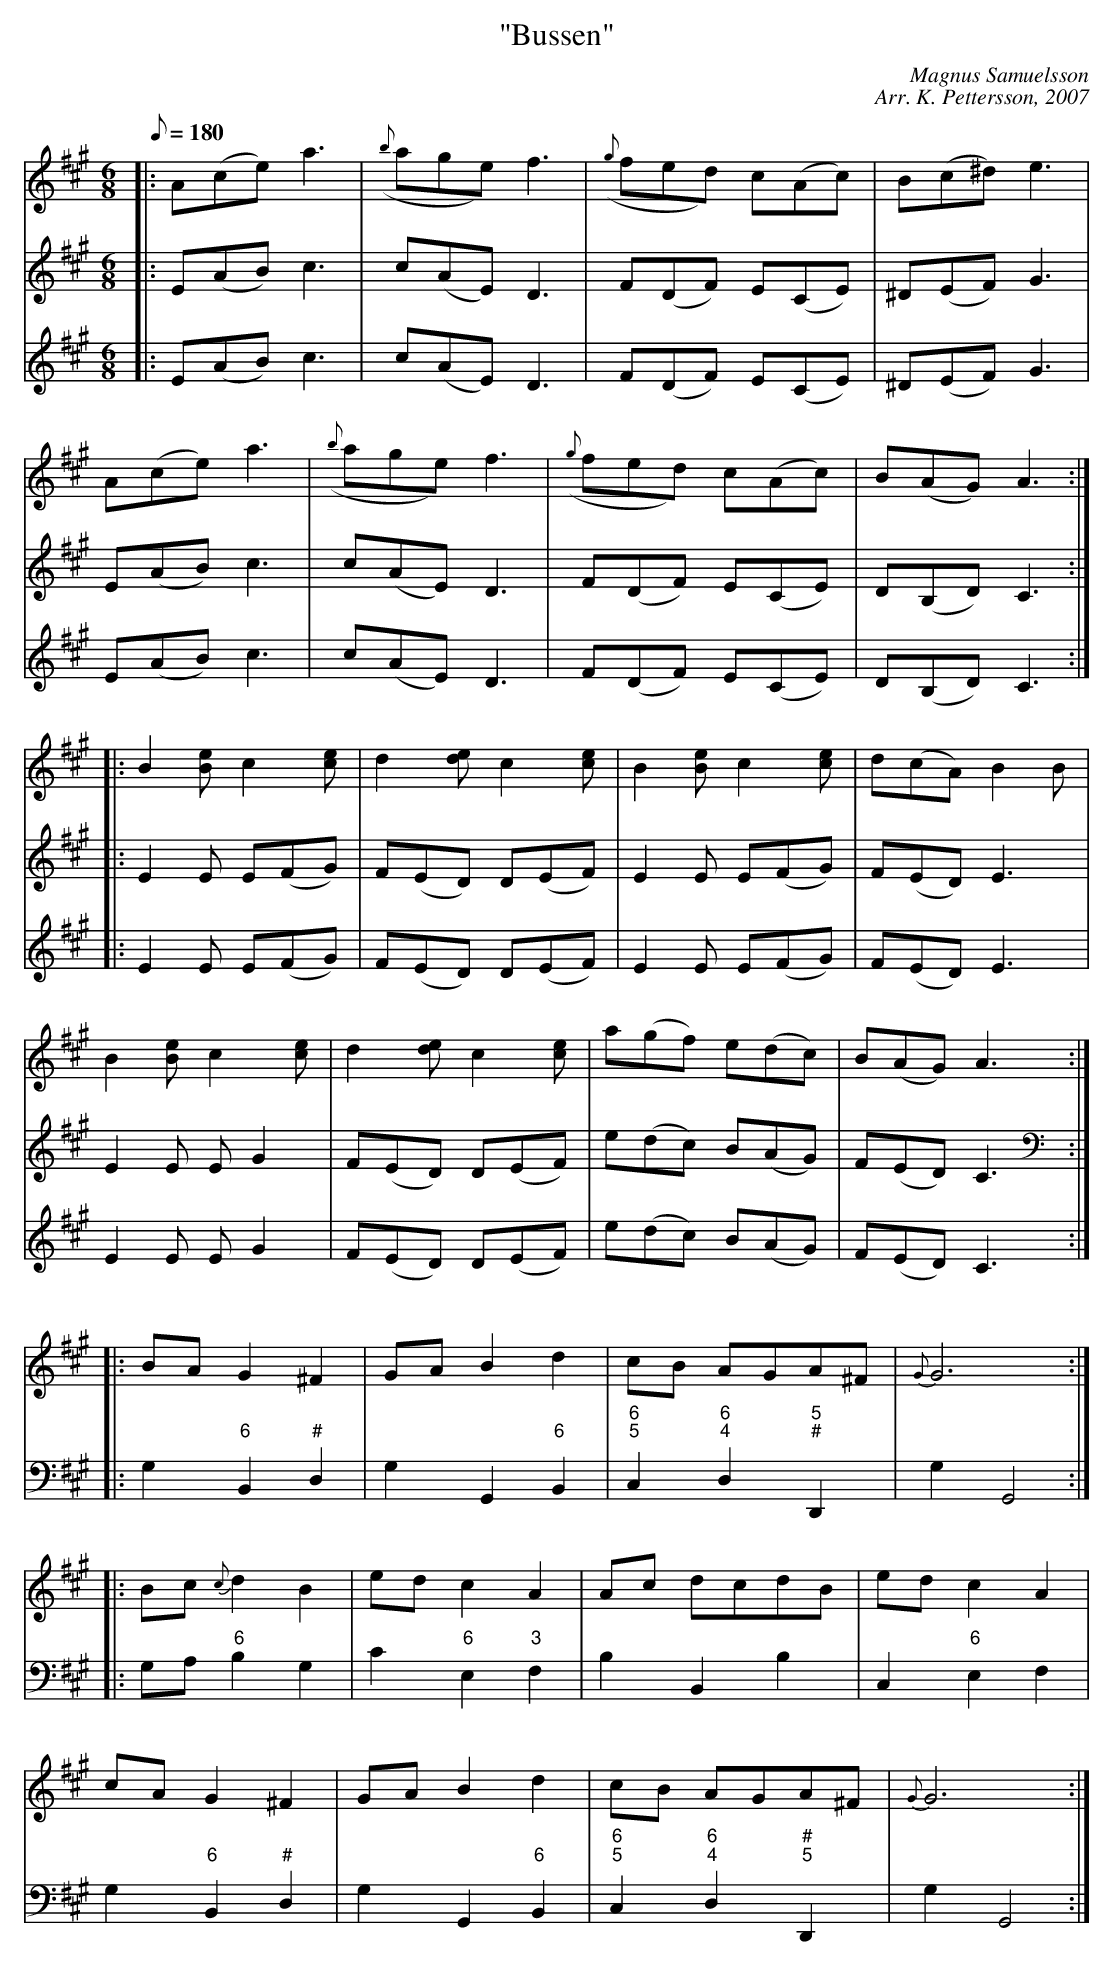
X:1
T: "Bussen"
C: Magnus Samuelsson
C: Arr. K. Pettersson, 2007
M: 6/8
L: 1/8
K: A
Q: 180
[V:1] |: A(ce) a3 | ({b}age) f3 | ({g}fed) c(Ac) | B(c^d) e3 |
[V:1] A(ce) a3 | ({b}age) f3 | ({g}fed) c(Ac) | B(AG) A3:|
[V:1] |: B2[Be] c2[ce] | d2[de] c2[ce] | B2[Be] c2[ce] | d(cA) B2B |
[V:1] B2[Be] c2[ce] | d2[de] c2[ce] | a(gf) e(dc) | B(AG) A3 :|
[V:2] |: E(AB) c3 | c(AE) D3 | F(DF) E(CE) | ^D(EF) G3 |
[V:2] E(AB) c3 | c(AE) D3 | F(DF) E(CE) | D(B,D) C3 :|
[V:2] |: E2E E(FG) | F(ED) D(EF) | E2E E(FG) | F(ED) E3 |
[V:2] E2E EG2 | F(ED) D(EF) | e(dc) B(AG) | F(ED) C3 :|
[V:3] |: E(AB) c3 | c(AE) D3 | F(DF) E(CE) | ^D(EF) G3 |
[V:3] E(AB) c3 | c(AE) D3 | F(DF) E(CE) | D(B,D) C3 :|
[V:3] |: E2E E(FG) | F(ED) D(EF) | E2E E(FG) | F(ED) E3 |
[V:3] E2E EG2 | F(ED) D(EF) | e(dc) B(AG) | F(ED) C3 :|
V:1
|:BA G2 ^F2| GA B2 d2| cB AGA^F|{G}G6::
Bc {c}d2 B2| ed c2 A2|Ac dcdB| ed c2 A2|
cA G2^F2|GA B2d2|cB AGA^F|{G}G6:|
V:2
K: bass
|:G,2 B,,2 D,2|G,2G,,2B,,2|C,2D,2D,,2|G,2G,,4::
d:/"6""#"|//"6"|"6;5""6;4""5;#"
G,A, B,2G,2|C2E,2F,2|B,2B,,2B,2|C,2E,2F,2|
d://"6"/|/"6""3"|///|/"6"/|
G,2B,,2D,2|G,2G,,2B,,2|C,2D,2D,,2|G,2G,,4:|
d:/"6""#"|//"6"|"6;5""6;4""#;5"|
